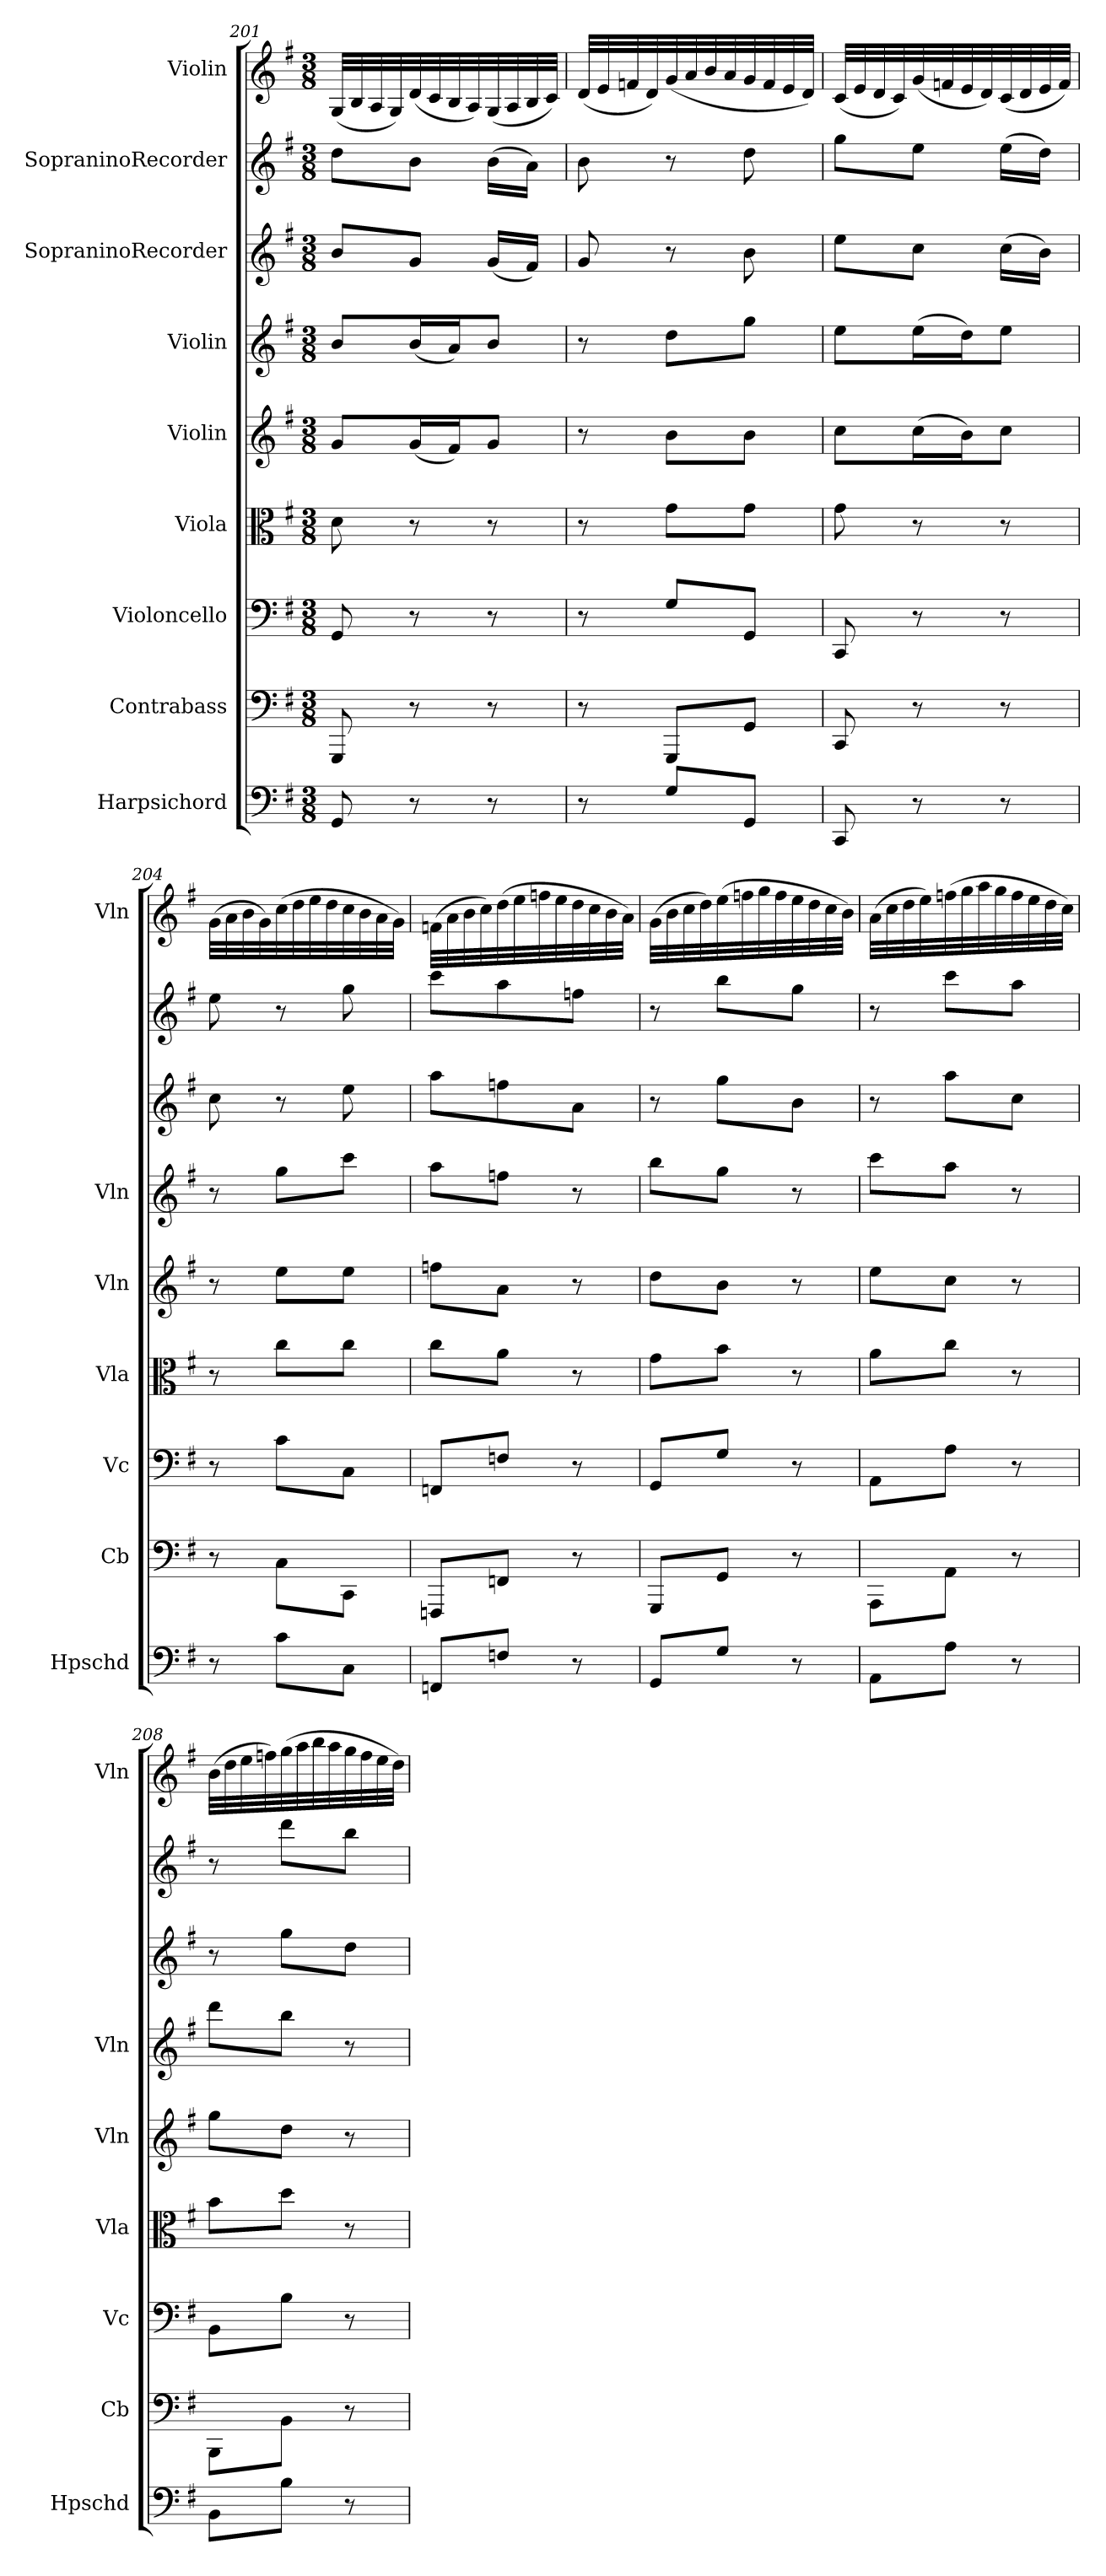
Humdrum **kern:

**kern	**kern	**kern	**kern	**kern	**kern	**kern	**kern	**kern
*part9	*part8	*part7	*part6	*part5	*part4	*part3	*part2	*part1
*staff9	*staff8	*staff7	*staff6	*staff5	*staff4	*staff3	*staff2	*staff1
*I"Harpsichord	*I"Contrabass	*I"Violoncello	*I"Viola	*I"Violin	*I"Violin	*I"SopraninoRecorder	*I"SopraninoRecorder	*I"Violin
*I'Hpschd	*I'Cb	*I'Vc	*I'Vla	*I'Vln	*I'Vln	*	*	*I'Vln
*clefF4	*clefF4	*clefF4	*clefC3	*clefG2	*clefG2	*clefG2	*clefG2	*clefG2
*k[f#]	*k[f#]	*k[f#]	*k[f#]	*k[f#]	*k[f#]	*k[f#]	*k[f#]	*k[f#]
*G:	*G:	*G:	*G:	*G:	*G:	*G:	*G:	*G:
*M3/8	*M3/8	*M3/8	*M3/8	*M3/8	*M3/8	*M3/8	*M3/8	*M3/8
=201	=201	=201	=201	=201	=201	=201	=201	=201
8GG/	8GGG/	8GG/	8d\	8g/L	8b/L	8b/L	8dd\L	(32G/LLL
.	.	.	.	.	.	.	.	32B/
.	.	.	.	.	.	.	.	32A/
.	.	.	.	.	.	.	.	32G/)
8r	8r	8r	8r	(16g/L	(16b/L	8g/J	8b\J	(32d/
.	.	.	.	.	.	.	.	32c/
.	.	.	.	16f#/J)	16a/J)	.	.	32B/
.	.	.	.	.	.	.	.	32A/)
8r	8r	8r	8r	8g/J	8b/J	(16g/LL	(16b\LL	(32G/
.	.	.	.	.	.	.	.	32A/
.	.	.	.	.	.	16f#/JJ)	16a\JJ)	32B/
.	.	.	.	.	.	.	.	32c/JJJ)
=202	=202	=202	=202	=202	=202	=202	=202	=202
8r	8r	8r	8r	8r	8r	8g/	8b\	(32d/LLL
.	.	.	.	.	.	.	.	32e/
.	.	.	.	.	.	.	.	32fn/
.	.	.	.	.	.	.	.	32d/)
8G/L	8GGG/L	8G/L	8g\L	8b\L	8dd\L	8r	8r	(32g/
.	.	.	.	.	.	.	.	32a/
.	.	.	.	.	.	.	.	32b/
.	.	.	.	.	.	.	.	32a/
8GG/J	8GG/J	8GG/J	8g\J	8b\J	8gg\J	8b\	8dd\	32g/
.	.	.	.	.	.	.	.	32f/
.	.	.	.	.	.	.	.	32e/
.	.	.	.	.	.	.	.	32d/JJJ)
=203	=203	=203	=203	=203	=203	=203	=203	=203
8CC/	8CC/	8CC/	8g\	8cc\L	8ee\L	8ee\L	8gg\L	(32c/LLL
.	.	.	.	.	.	.	.	32e/
.	.	.	.	.	.	.	.	32d/
.	.	.	.	.	.	.	.	32c/)
8r	8r	8r	8r	(16cc\L	(16ee\L	8cc\J	8ee\J	(32g/
.	.	.	.	.	.	.	.	32fn/
.	.	.	.	16b\J)	16dd\J)	.	.	32e/
.	.	.	.	.	.	.	.	32d/)
8r	8r	8r	8r	8cc\J	8ee\J	(16cc\LL	(16ee\LL	(32c/
.	.	.	.	.	.	.	.	32d/
.	.	.	.	.	.	16b\JJ)	16dd\JJ)	32e/
.	.	.	.	.	.	.	.	32f/JJJ)
=204	=204	=204	=204	=204	=204	=204	=204	=204
8r	8r	8r	8r	8r	8r	8cc\	8ee\	(32g\LLL
.	.	.	.	.	.	.	.	32a\
.	.	.	.	.	.	.	.	32b\
.	.	.	.	.	.	.	.	32g\)
8c\L	8C\L	8c\L	8cc\L	8ee\L	8gg\L	8r	8r	(32cc\
.	.	.	.	.	.	.	.	32dd\
.	.	.	.	.	.	.	.	32ee\
.	.	.	.	.	.	.	.	32dd\
8C\J	8CC\J	8C\J	8cc\J	8ee\J	8ccc\J	8ee\	8gg\	32cc\
.	.	.	.	.	.	.	.	32b\
.	.	.	.	.	.	.	.	32a\
.	.	.	.	.	.	.	.	32g\JJJ)
=205	=205	=205	=205	=205	=205	=205	=205	=205
8FFn/L	8FFFn/L	8FFn/L	8cc\L	8ffn\L	8aa\L	8aa\L	8ccc\L	(32fn\LLL
.	.	.	.	.	.	.	.	32a\
.	.	.	.	.	.	.	.	32b\
.	.	.	.	.	.	.	.	32cc\)
8Fn/J	8FFn/J	8Fn/J	8a\J	8a\J	8ffn\J	8ffn\	8aa\	(32dd\
.	.	.	.	.	.	.	.	32ee\
.	.	.	.	.	.	.	.	32ffn\
.	.	.	.	.	.	.	.	32ee\
8r	8r	8r	8r	8r	8r	8a\J	8ffn\J	32dd\
.	.	.	.	.	.	.	.	32cc\
.	.	.	.	.	.	.	.	32b\
.	.	.	.	.	.	.	.	32a\JJJ)
=206	=206	=206	=206	=206	=206	=206	=206	=206
8GG/L	8GGG/L	8GG/L	8g\L	8dd\L	8bb\L	8r	8r	(32g\LLL
.	.	.	.	.	.	.	.	32b\
.	.	.	.	.	.	.	.	32cc\
.	.	.	.	.	.	.	.	32dd\)
8G/J	8GG/J	8G/J	8b\J	8b\J	8gg\J	8gg\L	8bb\L	(32ee\
.	.	.	.	.	.	.	.	32ffn\
.	.	.	.	.	.	.	.	32gg\
.	.	.	.	.	.	.	.	32ff\
8r	8r	8r	8r	8r	8r	8b\J	8gg\J	32ee\
.	.	.	.	.	.	.	.	32dd\
.	.	.	.	.	.	.	.	32cc\
.	.	.	.	.	.	.	.	32b\JJJ)
=207	=207	=207	=207	=207	=207	=207	=207	=207
8AA\L	8AAA\L	8AA\L	8a\L	8ee\L	8ccc\L	8r	8r	(32a\LLL
.	.	.	.	.	.	.	.	32cc\
.	.	.	.	.	.	.	.	32dd\
.	.	.	.	.	.	.	.	32ee\)
8A\J	8AA\J	8A\J	8cc\J	8cc\J	8aa\J	8aa\L	8ccc\L	(32ffn\
.	.	.	.	.	.	.	.	32gg\
.	.	.	.	.	.	.	.	32aa\
.	.	.	.	.	.	.	.	32gg\
8r	8r	8r	8r	8r	8r	8cc\J	8aa\J	32ff\
.	.	.	.	.	.	.	.	32ee\
.	.	.	.	.	.	.	.	32dd\
.	.	.	.	.	.	.	.	32cc\JJJ)
=208	=208	=208	=208	=208	=208	=208	=208	=208
8BB\L	8BBB\L	8BB\L	8b\L	8gg\L	8ddd\L	8r	8r	(32b\LLL
.	.	.	.	.	.	.	.	32dd\
.	.	.	.	.	.	.	.	32ee\
.	.	.	.	.	.	.	.	32ffn\)
8B\J	8BB\J	8B\J	8dd\J	8dd\J	8bb\J	8gg\L	8ddd\L	(32gg\
.	.	.	.	.	.	.	.	32aa\
.	.	.	.	.	.	.	.	32bb\
.	.	.	.	.	.	.	.	32aa\
8r	8r	8r	8r	8r	8r	8dd\J	8bb\J	32gg\
.	.	.	.	.	.	.	.	32ff\
.	.	.	.	.	.	.	.	32ee\
.	.	.	.	.	.	.	.	32dd\JJJ)
=	=	=	=	=	=	=	=	=
*-	*-	*-	*-	*-	*-	*-	*-	*-
